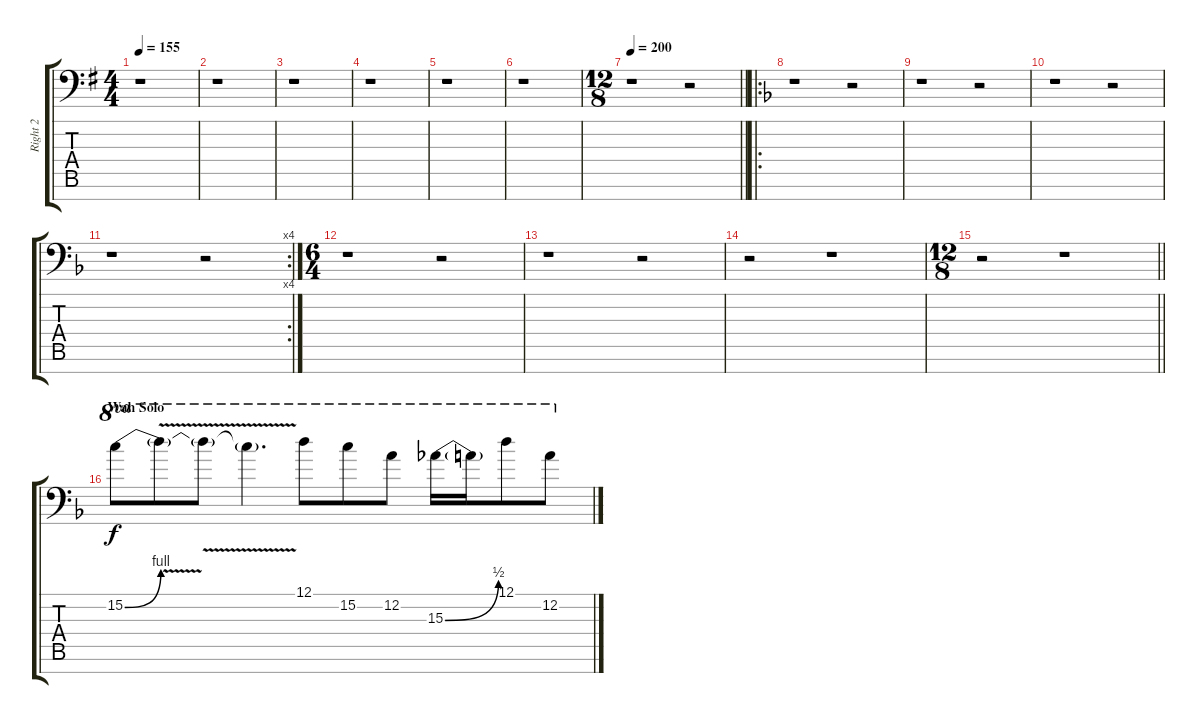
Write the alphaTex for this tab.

\track ("Right 2" "Right 2") {instrument overdrivenguitar}
\staff {score tabs}
\tuning (D4 A3 F3 C3 G2 D2 A1) {hide}
\ts (4 4)
\tempo 155
\clef f4
\ks g
r.1{dy f} |
r.1 |
r.1 |
r.1 |
r.1 |
r.1 |
\ts (12 8)
\tempo 200
\barLineRight lightlight
r.1 r.2 |
\ro
\ks f
r.1 r.2 |
r.1 r.2 |
r.1 r.2 |
\rc 4
r.1 r.2 |
\ts (6 4)
r.1 r.2 |
r.1 r.2 |
r.2 r.1 |
\ts (12 8)
\barLineRight lightlight
r.2 r.1 |
\section ("" "Wah Solo")
15.2{be (bend 0 0 60 4)}.8{ot 8va} 15.2{v t}.8{ot 8va} 15.2{v t}.8{ot 8va} 15.2{v t}.4{d ot 8va} 12.1.8{ot 8va} 15.2.8{ot 8va} 12.2.8{ot 8va} 15.3{be (bend 0 0 60 2)}.16{ot 8va} 15.3{t}.16{ot 8va} 12.1.8{ot 8va} 12.2.8{ot 8va}
